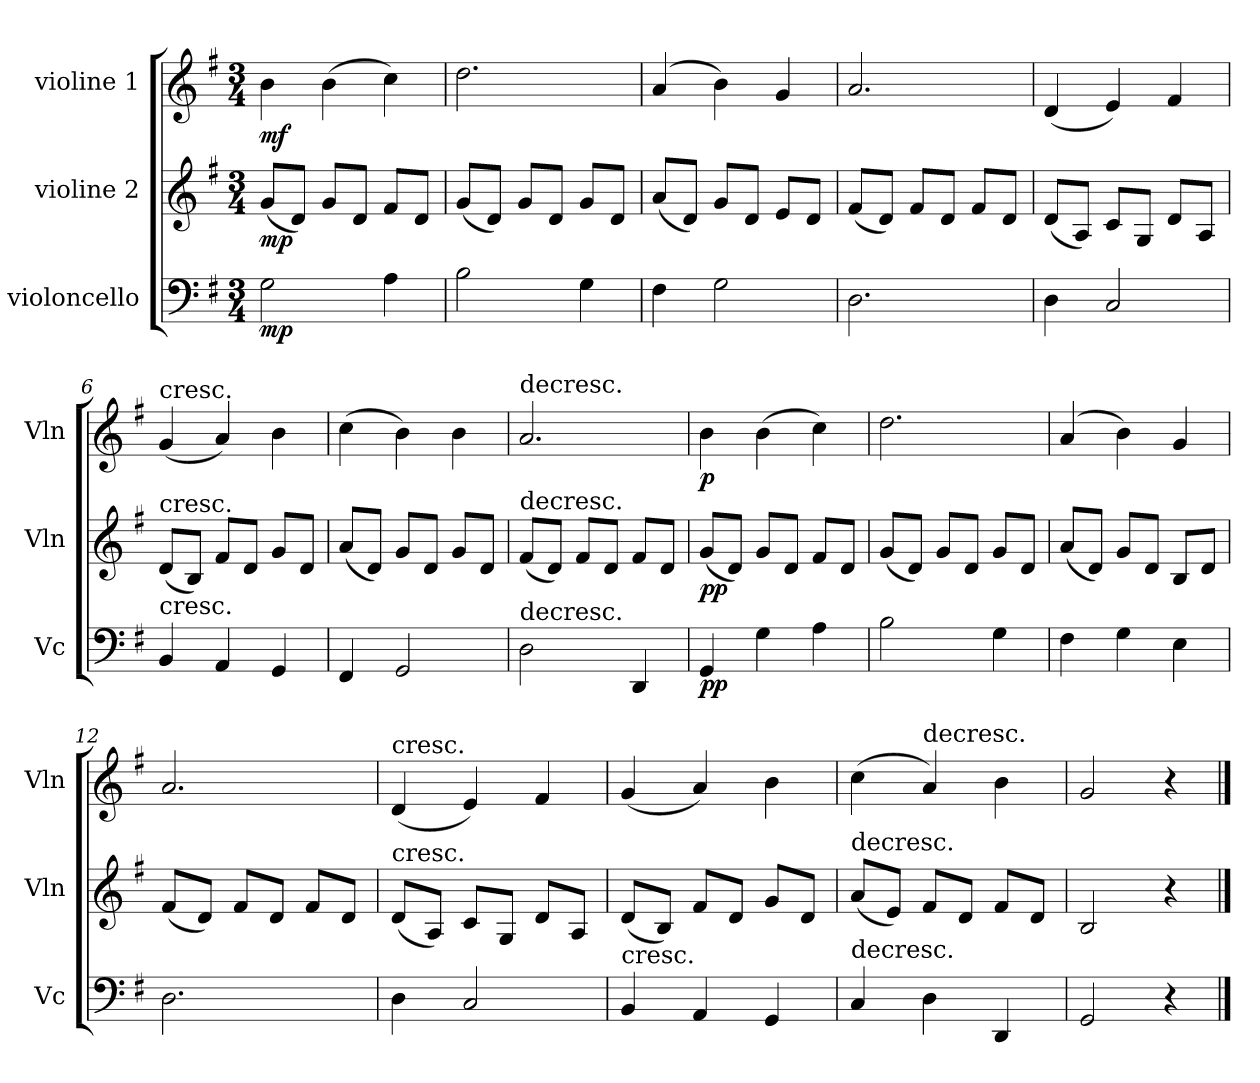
**kern	**dynam	**kern	**dynam	**kern	**dynam
*part3	*part3	*part2	*part2	*part1	*part1
*staff3	*staff3	*staff2	*staff2	*staff1	*staff1
*I"violoncello	*	*I"violine 2	*	*I"violine 1	*
*I'Vc	*	*I'Vln	*	*I'Vln	*
*clefF4	*	*clefG2	*	*clefG2	*
*k[f#]	*	*k[f#]	*	*k[f#]	*
*M3/4	*	*M3/4	*	*M3/4	*
=1	=1	=1	=1	=1	=1
2G\	mp	(8g/L	mp	4b\	mf
.	.	8d/J)	.	.	.
.	.	8g/L	.	(4b\	.
.	.	8d/J	.	.	.
4A\	.	8f#/L	.	4cc\)	.
.	.	8d/J	.	.	.
=2	=2	=2	=2	=2	=2
2B\	.	(8g/L	.	2.dd\	.
.	.	8d/J)	.	.	.
.	.	8g/L	.	.	.
.	.	8d/J	.	.	.
4G\	.	8g/L	.	.	.
.	.	8d/J	.	.	.
=3	=3	=3	=3	=3	=3
4F#\	.	(8a/L	.	(4a/	.
.	.	8d/J)	.	.	.
2G\	.	8g/L	.	4b\)	.
.	.	8d/J	.	.	.
.	.	8e/L	.	4g/	.
.	.	8d/J	.	.	.
=4	=4	=4	=4	=4	=4
2.D\	.	(8f#/L	.	2.a/	.
.	.	8d/J)	.	.	.
.	.	8f#/L	.	.	.
.	.	8d/J	.	.	.
.	.	8f#/L	.	.	.
.	.	8d/J	.	.	.
=5	=5	=5	=5	=5	=5
4D\	.	(8d/L	.	(4d/	.
.	.	8A/J)	.	.	.
2C/	.	8c/L	.	4e/)	.
.	.	8G/J	.	.	.
.	.	8d/L	.	4f#/	.
.	.	8A/J	.	.	.
=6	=6	=6	=6	=6	=6
!	!	!	!	!LO:TX:t=cresc.	!
!	!	!LO:TX:t=cresc.	!	!	!
!LO:TX:t=cresc.	!	!	!	!	!
4BB/	.	(8d/L	.	(4g/	.
.	.	8B/J)	.	.	.
4AA/	.	8f#/L	.	4a/)	.
.	.	8d/J	.	.	.
4GG/	.	8g/L	.	4b\	.
.	.	8d/J	.	.	.
=7	=7	=7	=7	=7	=7
4FF#/	.	(8a/L	.	(4cc\	.
.	.	8d/J)	.	.	.
2GG/	.	8g/L	.	4b\)	.
.	.	8d/J	.	.	.
.	.	8g/L	.	4b\	.
.	.	8d/J	.	.	.
=8	=8	=8	=8	=8	=8
!	!	!	!	!LO:TX:t=decresc.	!
!	!	!LO:TX:t=decresc.	!	!	!
!LO:TX:t=decresc.	!	!	!	!	!
2D\	.	(8f#/L	.	2.a/	.
.	.	8d/J)	.	.	.
.	.	8f#/L	.	.	.
.	.	8d/J	.	.	.
4DD/	.	8f#/L	.	.	.
.	.	8d/J	.	.	.
=9	=9	=9	=9	=9	=9
4GG/	pp	(8g/L	pp	4b\	p
.	.	8d/J)	.	.	.
4G\	.	8g/L	.	(4b\	.
.	.	8d/J	.	.	.
4A\	.	8f#/L	.	4cc\)	.
.	.	8d/J	.	.	.
=10	=10	=10	=10	=10	=10
2B\	.	(8g/L	.	2.dd\	.
.	.	8d/J)	.	.	.
.	.	8g/L	.	.	.
.	.	8d/J	.	.	.
4G\	.	8g/L	.	.	.
.	.	8d/J	.	.	.
=11	=11	=11	=11	=11	=11
4F#\	.	(8a/L	.	(4a/	.
.	.	8d/J)	.	.	.
4G\	.	8g/L	.	4b\)	.
.	.	8d/J	.	.	.
4E\	.	8B/L	.	4g/	.
.	.	8d/J	.	.	.
=12	=12	=12	=12	=12	=12
2.D\	.	(8f#/L	.	2.a/	.
.	.	8d/J)	.	.	.
.	.	8f#/L	.	.	.
.	.	8d/J	.	.	.
.	.	8f#/L	.	.	.
.	.	8d/J	.	.	.
=13	=13	=13	=13	=13	=13
!	!	!	!	!LO:TX:t=cresc.	!
!	!	!LO:TX:t=cresc.	!	!	!
4D\	.	(8d/L	.	(4d/	.
.	.	8A/J)	.	.	.
2C/	.	8c/L	.	4e/)	.
.	.	8G/J	.	.	.
.	.	8d/L	.	4f#/	.
.	.	8A/J	.	.	.
=14	=14	=14	=14	=14	=14
!LO:TX:t=cresc.	!	!	!	!	!
4BB/	.	(8d/L	.	(4g/	.
.	.	8B/J)	.	.	.
4AA/	.	8f#/L	.	4a/)	.
.	.	8d/J	.	.	.
4GG/	.	8g/L	.	4b\	.
.	.	8d/J	.	.	.
=15	=15	=15	=15	=15	=15
!	!	!LO:TX:t=decresc.	!	!	!
!LO:TX:t=decresc.	!	!	!	!	!
4C/	.	(8a/L	.	(4cc\	.
.	.	8e/J)	.	.	.
!	!	!	!	!LO:TX:t=decresc.	!
4D\	.	8f#/L	.	4a/)	.
.	.	8d/J	.	.	.
4DD/	.	8f#/L	.	4b\	.
.	.	8d/J	.	.	.
=16	=16	=16	=16	=16	=16
2GG/	.	2B/	.	2g/	.
4r	.	4r	.	4r	.
==	==	==	==	==	==
*-	*-	*-	*-	*-	*-
